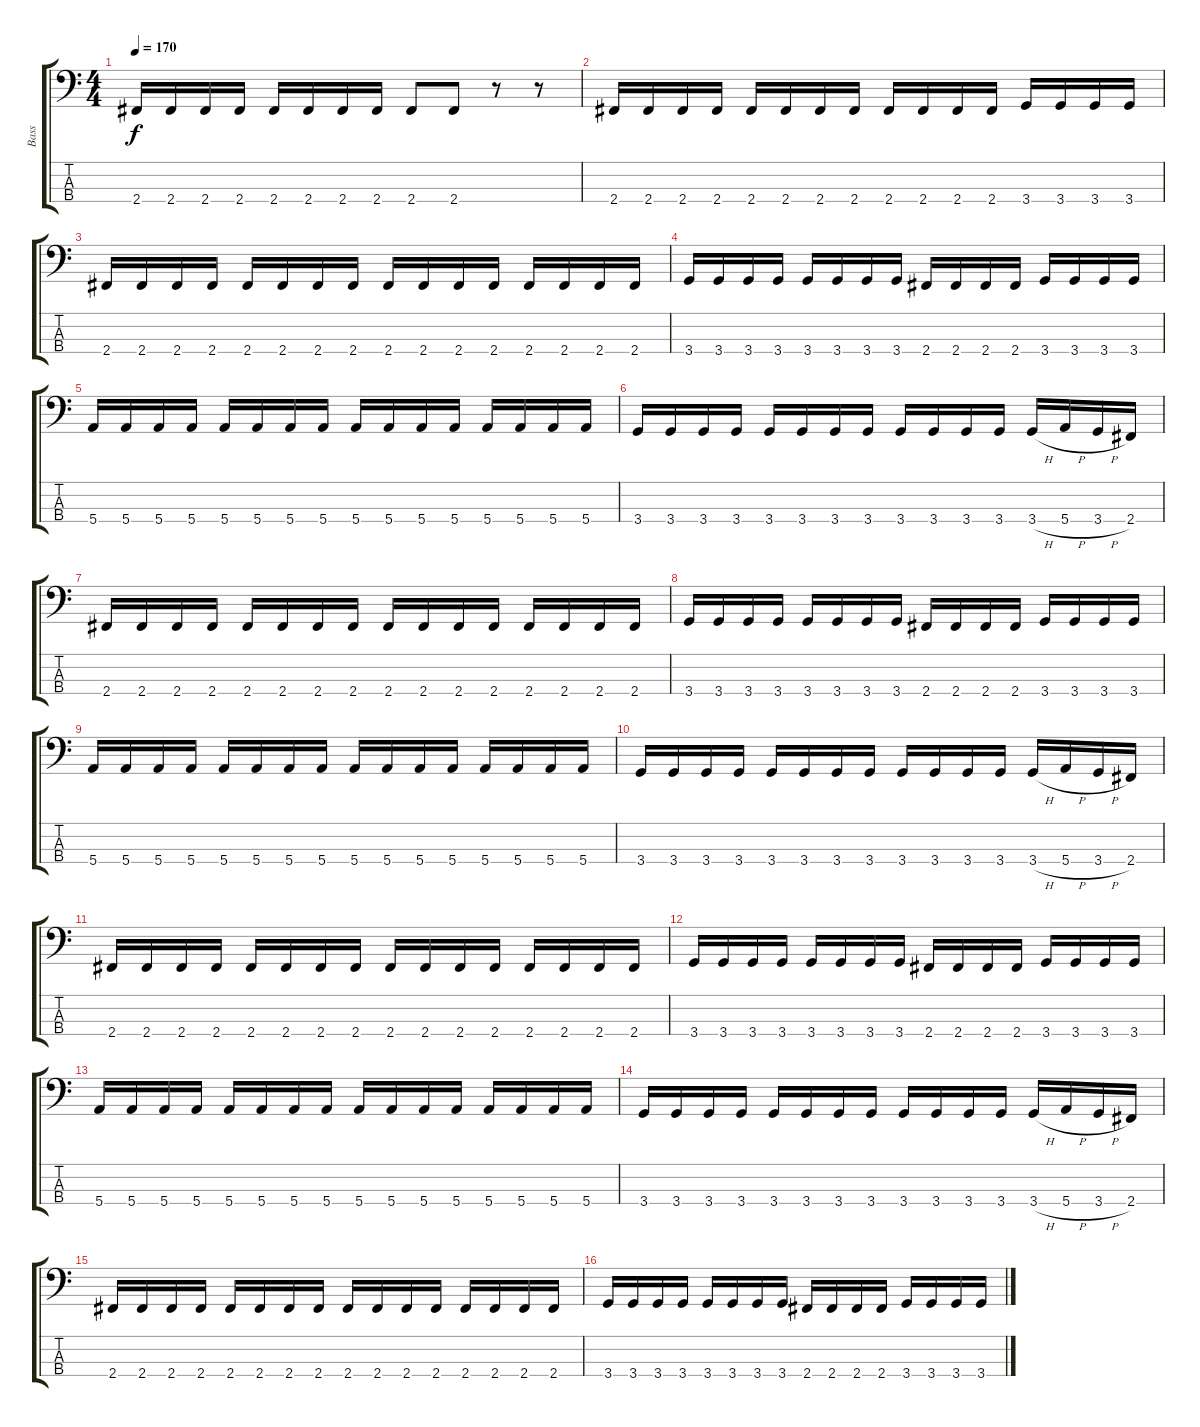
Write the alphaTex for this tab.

\track ("Bass" "Bass") {instrument electricbassfinger}
\staff {score tabs}
\tuning (G2 D2 A1 E1) {hide}
\ts (4 4)
\tempo 170
\clef f4
\ks c
2.4.16{dy f} 2.4.16 2.4.16 2.4.16 2.4.16 2.4.16 2.4.16 2.4.16 2.4.8 2.4.8 r.8 r.8 |
2.4.16 2.4.16 2.4.16 2.4.16 2.4.16 2.4.16 2.4.16 2.4.16 2.4.16 2.4.16 2.4.16 2.4.16 3.4.16 3.4.16 3.4.16 3.4.16 |
2.4.16 2.4.16 2.4.16 2.4.16 2.4.16 2.4.16 2.4.16 2.4.16 2.4.16 2.4.16 2.4.16 2.4.16 2.4.16 2.4.16 2.4.16 2.4.16 |
3.4.16 3.4.16 3.4.16 3.4.16 3.4.16 3.4.16 3.4.16 3.4.16 2.4.16 2.4.16 2.4.16 2.4.16 3.4.16 3.4.16 3.4.16 3.4.16 |
5.4.16 5.4.16 5.4.16 5.4.16 5.4.16 5.4.16 5.4.16 5.4.16 5.4.16 5.4.16 5.4.16 5.4.16 5.4.16 5.4.16 5.4.16 5.4.16 |
3.4.16 3.4.16 3.4.16 3.4.16 3.4.16 3.4.16 3.4.16 3.4.16 3.4.16 3.4.16 3.4.16 3.4.16 3.4{h}.16 5.4{h}.16 3.4{h}.16 2.4.16 |
2.4.16 2.4.16 2.4.16 2.4.16 2.4.16 2.4.16 2.4.16 2.4.16 2.4.16 2.4.16 2.4.16 2.4.16 2.4.16 2.4.16 2.4.16 2.4.16 |
3.4.16 3.4.16 3.4.16 3.4.16 3.4.16 3.4.16 3.4.16 3.4.16 2.4.16 2.4.16 2.4.16 2.4.16 3.4.16 3.4.16 3.4.16 3.4.16 |
5.4.16 5.4.16 5.4.16 5.4.16 5.4.16 5.4.16 5.4.16 5.4.16 5.4.16 5.4.16 5.4.16 5.4.16 5.4.16 5.4.16 5.4.16 5.4.16 |
3.4.16 3.4.16 3.4.16 3.4.16 3.4.16 3.4.16 3.4.16 3.4.16 3.4.16 3.4.16 3.4.16 3.4.16 3.4{h}.16 5.4{h}.16 3.4{h}.16 2.4.16 |
2.4.16 2.4.16 2.4.16 2.4.16 2.4.16 2.4.16 2.4.16 2.4.16 2.4.16 2.4.16 2.4.16 2.4.16 2.4.16 2.4.16 2.4.16 2.4.16 |
3.4.16 3.4.16 3.4.16 3.4.16 3.4.16 3.4.16 3.4.16 3.4.16 2.4.16 2.4.16 2.4.16 2.4.16 3.4.16 3.4.16 3.4.16 3.4.16 |
5.4.16 5.4.16 5.4.16 5.4.16 5.4.16 5.4.16 5.4.16 5.4.16 5.4.16 5.4.16 5.4.16 5.4.16 5.4.16 5.4.16 5.4.16 5.4.16 |
3.4.16 3.4.16 3.4.16 3.4.16 3.4.16 3.4.16 3.4.16 3.4.16 3.4.16 3.4.16 3.4.16 3.4.16 3.4{h}.16 5.4{h}.16 3.4{h}.16 2.4.16 |
2.4.16 2.4.16 2.4.16 2.4.16 2.4.16 2.4.16 2.4.16 2.4.16 2.4.16 2.4.16 2.4.16 2.4.16 2.4.16 2.4.16 2.4.16 2.4.16 |
3.4.16 3.4.16 3.4.16 3.4.16 3.4.16 3.4.16 3.4.16 3.4.16 2.4.16 2.4.16 2.4.16 2.4.16 3.4.16 3.4.16 3.4.16 3.4.16
